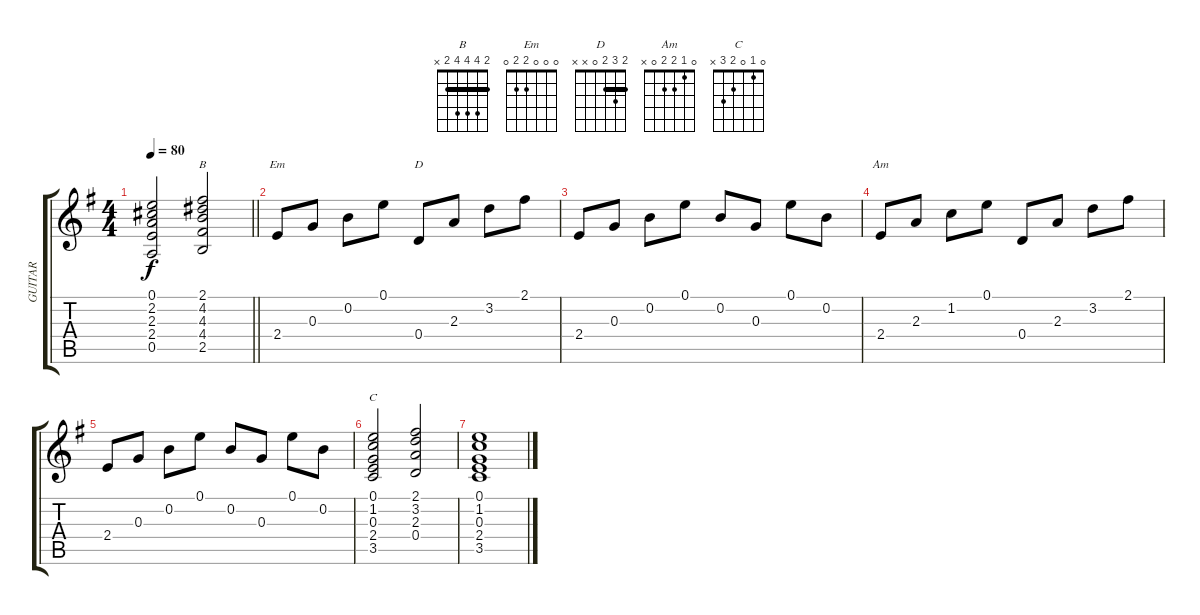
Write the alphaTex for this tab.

\track ("GUITAR" "GUITAR") {instrument acousticguitarsteel}
\staff {score tabs}
\tuning (E4 B3 G3 D3 A2 E2) {hide}
\chord ("B" 2 4 4 4 2 x) {barre 2}
\chord ("Em" 0 0 0 2 2 0)
\chord ("D" 2 3 2 0 x x) {barre 2}
\chord ("Am" 0 1 2 2 0 x)
\chord ("C" 0 1 0 2 3 x)
\ts (4 4)
\tempo 80
\clef g2
\barLineRight lightlight
\ks g
(0.1{t} 2.2{t} 2.3{t} 2.4{t} 0.5{t}).2{dy f} (2.1 4.2 4.3 4.4 2.5).2{ch "B"} |
2.4.8{ch "Em"} 0.3.8 0.2.8 0.1.8 0.4.8{ch "D"} 2.3.8 3.2.8 2.1.8 |
2.4.8 0.3.8 0.2.8 0.1.8 0.2.8 0.3.8 0.1.8 0.2.8 |
2.4.8{ch "Am"} 2.3.8 1.2.8 0.1.8 0.4.8 2.3.8 3.2.8 2.1.8 |
2.4.8 0.3.8 0.2.8 0.1.8 0.2.8 0.3.8 0.1.8 0.2.8 |
(0.1 1.2 0.3 2.4 3.5).2{ch "C"} (2.1 3.2 2.3 0.4).2 |
(0.1 1.2 0.3 2.4 3.5).1
